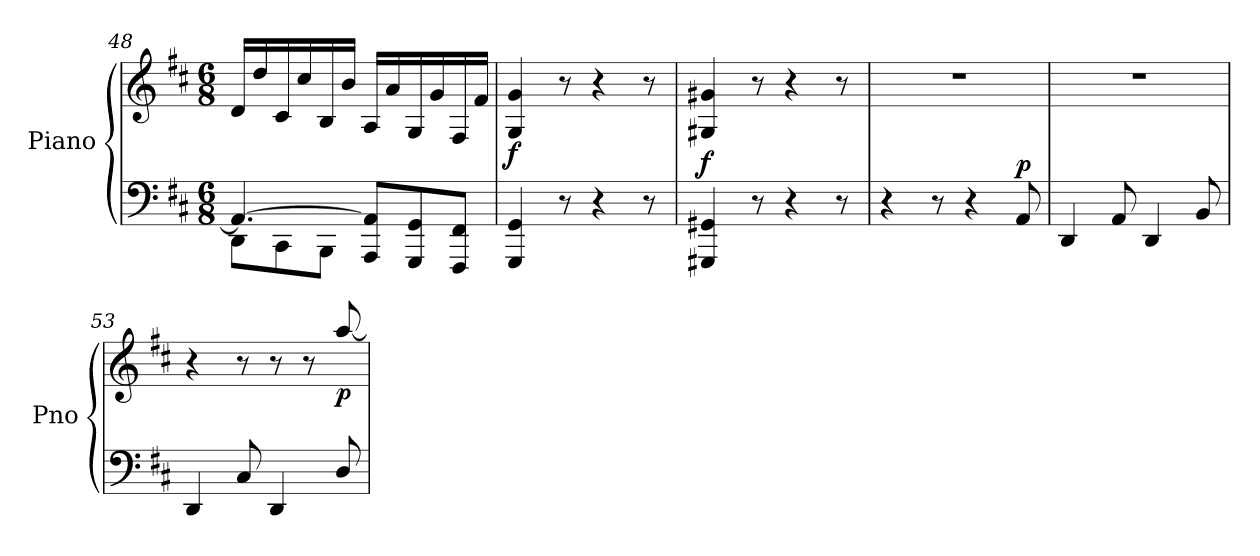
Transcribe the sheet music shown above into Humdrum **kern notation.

**kern	**kern	**dynam
*part1	*part1	*part1
*staff2	*staff1	*staff1/2
*I"Piano	*	*
*I'Pno	*	*
!!LO:LB:g=z
*clefF4	*clefG2	*
*k[f#c#]	*k[f#c#]	*
*M6/8	*M6/8	*
=48	=48	=48
*^	*	*
4.AA/_	8DD\L	16d/LL	.
.	.	16dd/	.
.	8CC#\	16c#/	.
.	.	16cc#/	.
.	8BBB\J	16B/	.
.	.	16b/JJ	.
8AAA/ 8AA/]L	4.ryy	16A/LL	.
.	.	16a/	.
8GGG/ 8GG/	.	16G/	.
.	.	16g/	.
8FFF#/ 8FF#/J	.	16F#/	.
.	.	16f#/JJ	.
*v	*v	*	*
=49	=49	=49
!	!	!LO:DY:b
4GGG/ 4GG/	4G/ 4g/	f
8r	8r	.
4r	4r	.
8r	8r	.
=50	=50	=50
!	!	!LO:DY:b
4GGG#X/ 4GG#X/	4G#X/ 4g#X/	f
8r	8r	.
4r	4r	.
8r	8r	.
=51	=51	=51
4r	2.r	.
8r	.	.
4r	.	.
!	!	!LO:DY:a=2
8AA/	.	p
=52	=52	=52
4DD/	2.r	.
8AA/	.	.
4DD/	.	.
8BB/	.	.
=53	=53	=53
4DD/	4r	.
8C#/	8r	.
4DD/	8r	.
.	8r	.
!	!	!LO:DY:b
8D/	[8aa/	p
=	=	=
*-	*-	*-
